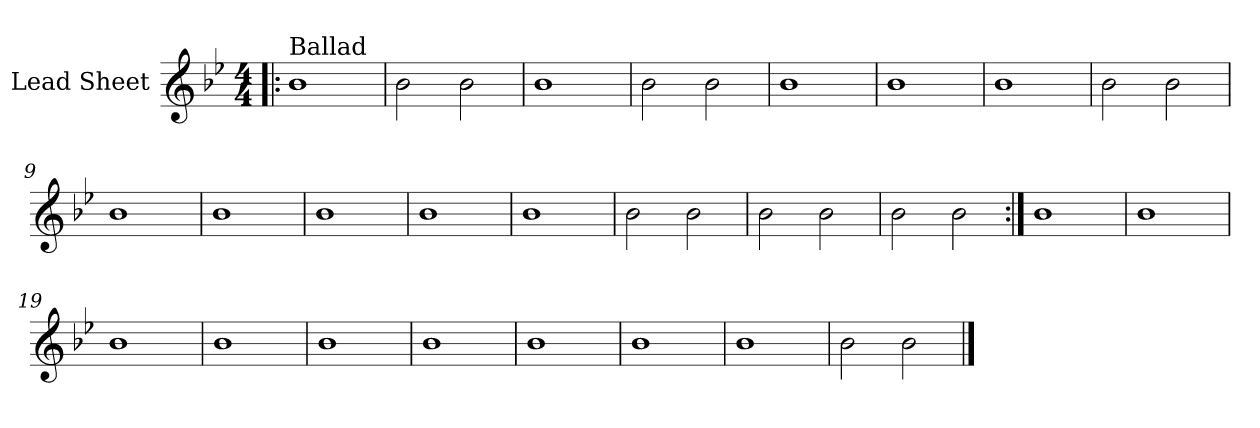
**kern
*part1
*staff1
*I"Lead Sheet
*clefG2
*k[b-e-]
*B-:
*M4/4
=1!|:
!LO:TX:a:t=Ballad
1b-
=2
2b-\
2b-\
=3
1b-
=4
2b-\
2b-\
!!LO:LB:g=z
=5
1b-
=6
1b-
=7
1b-
=8
2b-\
2b-\
!!LO:LB:g=z
=9
1b-
=10
1b-
=11
1b-
=12
1b-
!!LO:LB:g=z
=13
1b-
=14
2b-\
2b-\
=15
2b-\
2b-\
=16
2b-\
2b-\
!!LO:LB:g=z
=17:|!
1b-
=18
1b-
=19
1b-
=20
1b-
!!LO:LB:g=z
=21
1b-
=22
1b-
=23
1b-
=24
1b-
!!LO:LB:g=z
=25
1b-
=26
2b-\
2b-\
==
*-
